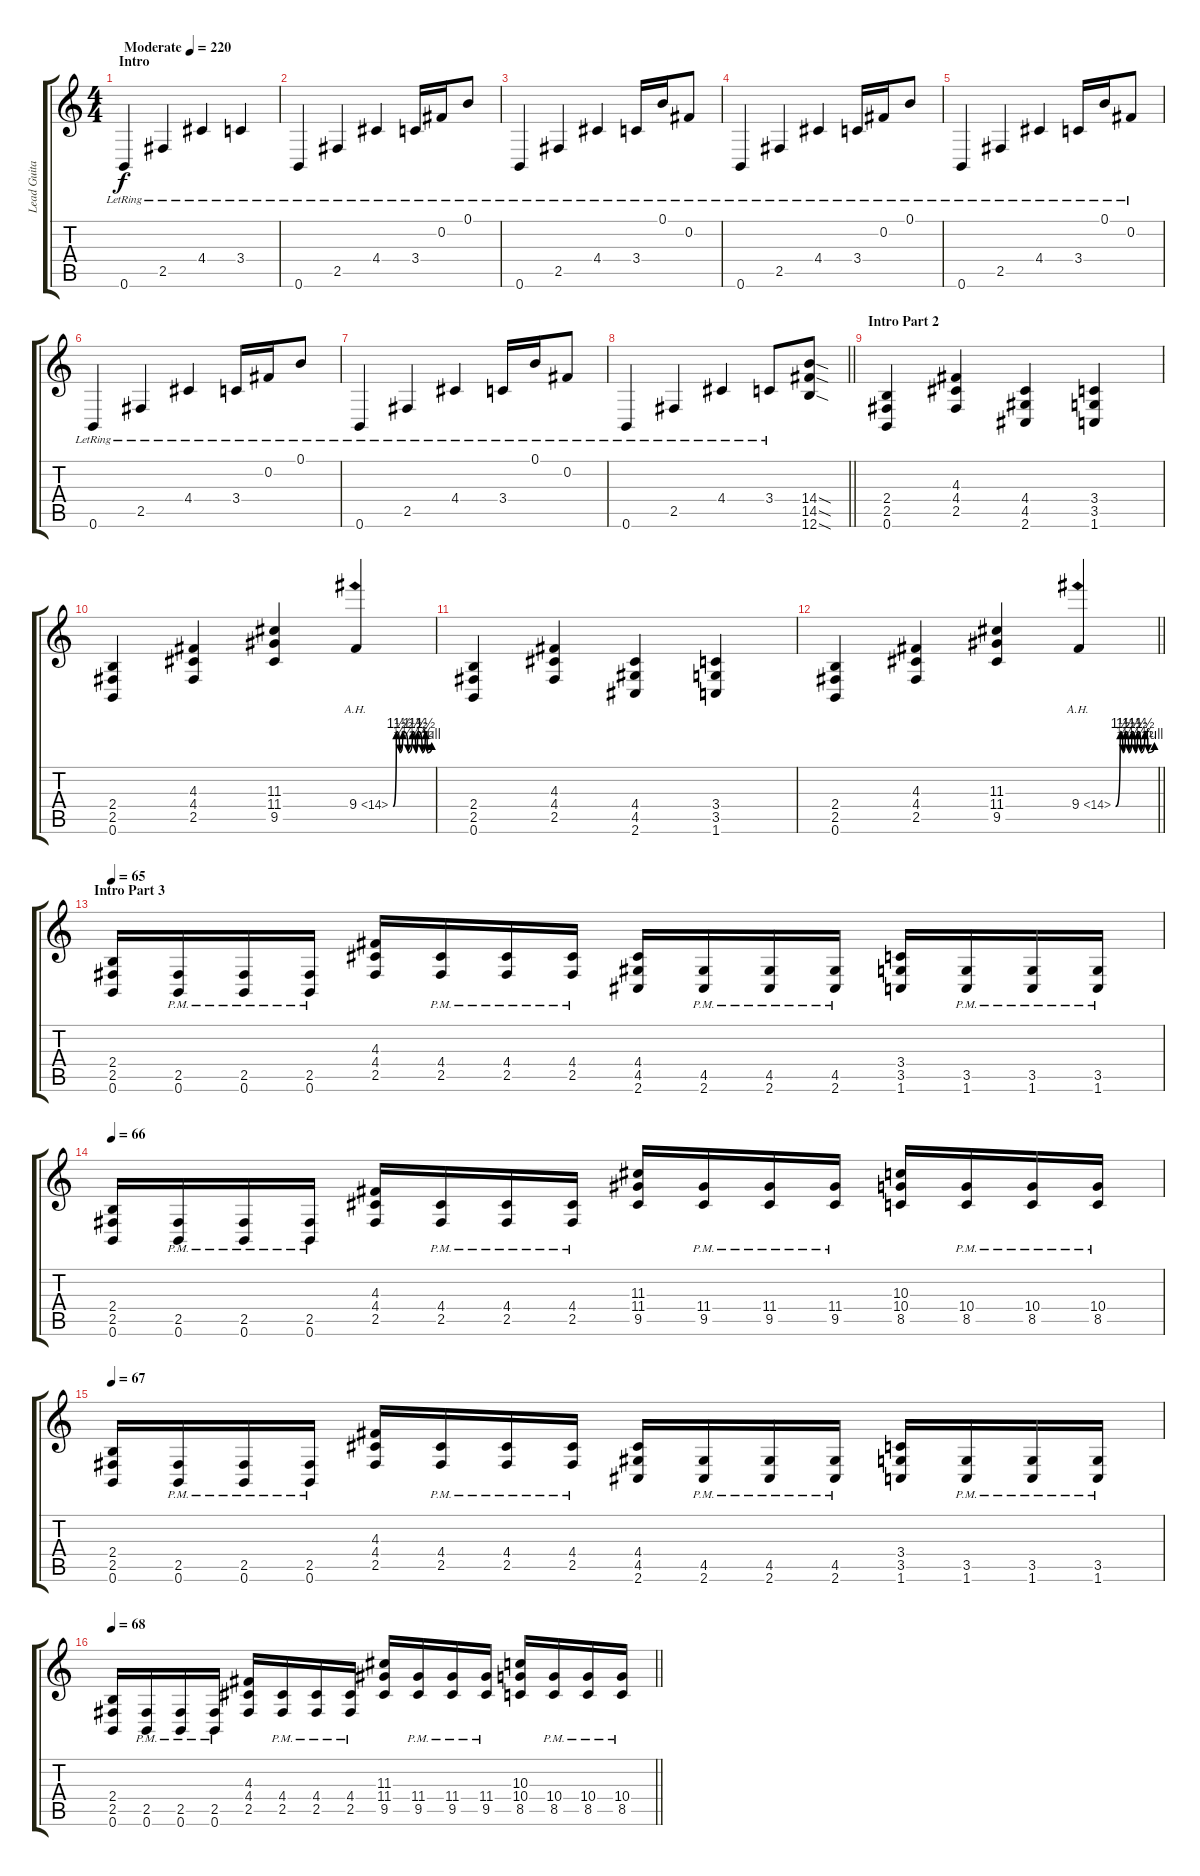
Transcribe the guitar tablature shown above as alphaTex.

\track ("Lead Guitar" "Lead Guita") {instrument distortionguitar}
\staff {score tabs}
\tuning (B3 Gb3 D3 A2 E2 B1) {hide}
\ts (4 4)
\section ("" "Intro")
\tempo (220 "Moderate")
\tempo 55
\tempo (220 "Moderate")
\clef g2
\ks c
0.6{lr}.4{dy f volume 15 instrument electricguitarclean} 2.5{lr}.4 4.4{lr}.4 3.4{lr}.4 |
0.6{lr}.4 2.5{lr}.4 4.4{lr}.4 3.4{lr}.16 0.2{lr}.16 0.1{lr}.8 |
0.6{lr}.4 2.5{lr}.4 4.4{lr}.4 3.4{lr}.16 0.1{lr}.16 0.2{lr}.8 |
0.6{lr}.4 2.5{lr}.4 4.4{lr}.4 3.4{lr}.16 0.2{lr}.16 0.1{lr}.8 |
0.6{lr}.4 2.5{lr}.4 4.4{lr}.4 3.4{lr}.16 0.1{lr}.16 0.2{lr}.8 |
0.6{lr}.4 2.5{lr}.4 4.4{lr}.4 3.4{lr}.16 0.2{lr}.16 0.1{lr}.8 |
0.6{lr}.4 2.5{lr}.4 4.4{lr}.4 3.4{lr}.16 0.1{lr}.16 0.2{lr}.8 |
\barLineRight lightlight
0.6{lr}.4 2.5{lr}.4 4.4{lr}.4 3.4{lr}.8 (14.4{sod} 14.5{sod} 12.6{sod}).8{instrument distortionguitar} |
\section ("" "Intro Part 2")
(2.4 2.5 0.6).4 (4.3 4.4 2.5).4 (4.4 4.5 2.6).4 (3.4 3.5 1.6).4 |
(2.4 2.5 0.6).4 (4.3 4.4 2.5).4 (11.3 11.4 9.5).4 9.4{be (custom 0 0 5 6 10 2 15 6 23 2 30 6 35 2 38 6 45 2 50 6 53 2 60 4) ah 5}.4 |
(2.4 2.5 0.6).4 (4.3 4.4 2.5).4 (4.4 4.5 2.6).4 (3.4 3.5 1.6).4 |
\barLineRight lightlight
(2.4 2.5 0.6).4 (4.3 4.4 2.5).4 (11.3 11.4 9.5).4 9.4{be (custom 0 0 7 6 11 2 15 6 20 2 25 6 30 2 34 6 39 2 45 6 50 2 60 4) ah 5}.4 |
\section ("" "Intro Part 3")
\tempo 65
(2.4 2.5 0.6).16 (2.5{pm} 0.6{pm}).16 (2.5{pm} 0.6{pm}).16 (2.5{pm} 0.6{pm}).16 (4.3 4.4 2.5).16 (4.4{pm} 2.5{pm}).16 (4.4{pm} 2.5{pm}).16 (4.4{pm} 2.5{pm}).16 (4.4 4.5 2.6).16 (4.5{pm} 2.6{pm}).16 (4.5{pm} 2.6{pm}).16 (4.5{pm} 2.6{pm}).16 (3.4 3.5 1.6).16 (3.5{pm} 1.6{pm}).16 (3.5{pm} 1.6{pm}).16 (3.5{pm} 1.6{pm}).16 |
\tempo 66
(2.4 2.5 0.6).16 (2.5{pm} 0.6{pm}).16 (2.5{pm} 0.6{pm}).16 (2.5{pm} 0.6{pm}).16 (4.3 4.4 2.5).16 (4.4{pm} 2.5{pm}).16 (4.4{pm} 2.5{pm}).16 (4.4{pm} 2.5{pm}).16 (11.3 11.4 9.5).16 (11.4{pm} 9.5{pm}).16 (11.4{pm} 9.5{pm}).16 (11.4{pm} 9.5{pm}).16 (10.3 10.4 8.5).16 (10.4{pm} 8.5{pm}).16 (10.4{pm} 8.5{pm}).16 (10.4{pm} 8.5{pm}).16 |
\tempo 67
(2.4 2.5 0.6).16 (2.5{pm} 0.6{pm}).16 (2.5{pm} 0.6{pm}).16 (2.5{pm} 0.6{pm}).16 (4.3 4.4 2.5).16 (4.4{pm} 2.5{pm}).16 (4.4{pm} 2.5{pm}).16 (4.4{pm} 2.5{pm}).16 (4.4 4.5 2.6).16 (4.5{pm} 2.6{pm}).16 (4.5{pm} 2.6{pm}).16 (4.5{pm} 2.6{pm}).16 (3.4 3.5 1.6).16 (3.5{pm} 1.6{pm}).16 (3.5{pm} 1.6{pm}).16 (3.5{pm} 1.6{pm}).16 |
\tempo 68
\barLineRight lightlight
(2.4 2.5 0.6).16 (2.5{pm} 0.6{pm}).16 (2.5{pm} 0.6{pm}).16 (2.5{pm} 0.6{pm}).16 (4.3 4.4 2.5).16 (4.4{pm} 2.5{pm}).16 (4.4{pm} 2.5{pm}).16 (4.4{pm} 2.5{pm}).16 (11.3 11.4 9.5).16 (11.4{pm} 9.5{pm}).16 (11.4{pm} 9.5{pm}).16 (11.4{pm} 9.5{pm}).16 (10.3 10.4 8.5).16 (10.4{pm} 8.5{pm}).16 (10.4{pm} 8.5{pm}).16 (10.4{pm} 8.5{pm}).16
